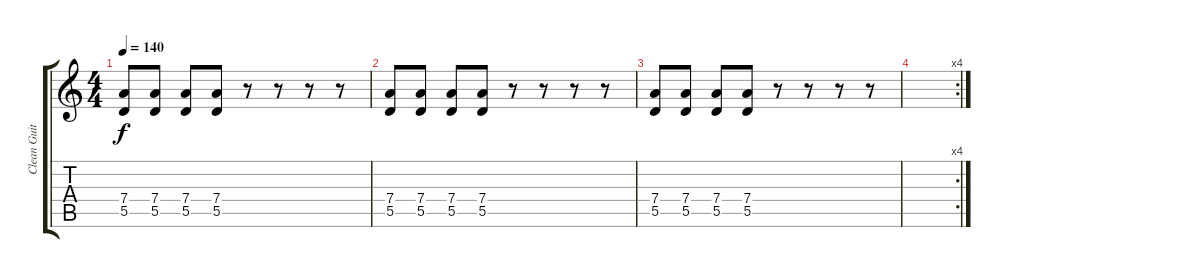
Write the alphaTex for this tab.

\track ("Clean Guitar" "Clean Guit") {instrument electricguitarclean}
\staff {score tabs}
\tuning (E4 B3 G3 D3 A2 E2) {hide}
\ts (4 4)
\tempo 140
\clef g2
\ks c
(7.4 5.5).8{dy f} (7.4 5.5).8 (7.4 5.5).8 (7.4 5.5).8 r.8 r.8 r.8 r.8 |
(7.4 5.5).8 (7.4 5.5).8 (7.4 5.5).8 (7.4 5.5).8 r.8 r.8 r.8 r.8 |
(7.4 5.5).8 (7.4 5.5).8 (7.4 5.5).8 (7.4 5.5).8 r.8 r.8 r.8 r.8 |
\rc 4
